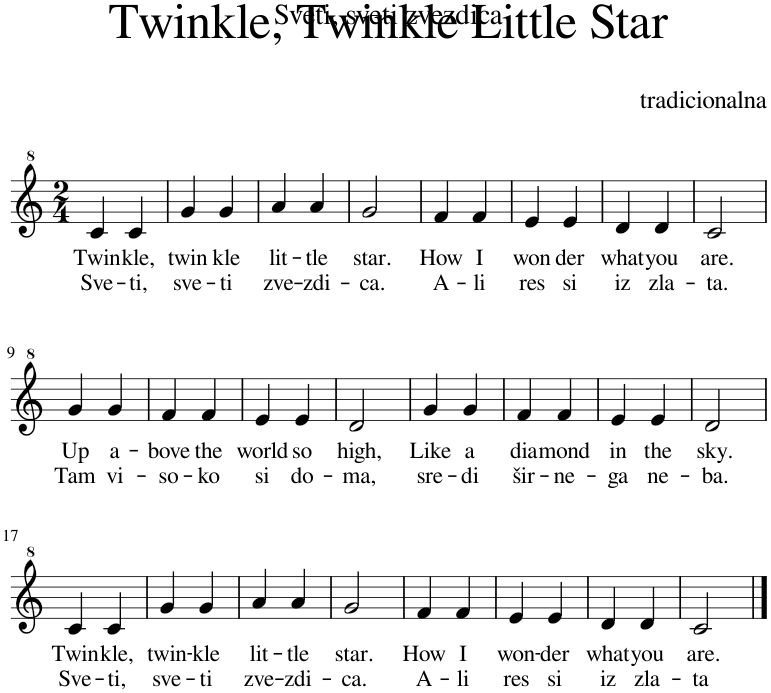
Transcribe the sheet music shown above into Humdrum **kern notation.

**kern	**text	**text
*part1	*part1	*part1
*staff1	*staff1	*staff1
*I"Xylophone	*	*
*I'Xyl.	*	*
*clefG^2	*	*
*k[]	*	*
*M2/4	*	*
=1	=1	=1
!	!LO:LY:b	!LO:LY:b
4cc/	Twin-	Sve-
!	!LO:LY:b	!LO:LY:b
4cc/	-kle,	-ti,
=2	=2	=2
!	!LO:LY:b	!LO:LY:b
4gg/	twin-	sve-
!	!LO:LY:b	!LO:LY:b
4gg/	-kle	-ti
=3	=3	=3
!	!LO:LY:b	!LO:LY:b
4aa/	lit-	zve-
!	!LO:LY:b	!LO:LY:b
4aa/	-tle	-zdi-
=4	=4	=4
!	!LO:LY:b	!LO:LY:b
2gg/	star.	-ca.
=5	=5	=5
!	!LO:LY:b	!LO:LY:b
4ff/	How	A-
!	!LO:LY:b	!LO:LY:b
4ff/	I	-li
=6	=6	=6
!	!LO:LY:b	!LO:LY:b
4ee/	won-	res
!	!LO:LY:b	!LO:LY:b
4ee/	-der	si
=7	=7	=7
!	!LO:LY:b	!LO:LY:b
4dd/	what	iz
!	!LO:LY:b	!LO:LY:b
4dd/	you	zla-
=8	=8	=8
!	!LO:LY:b	!LO:LY:b
2cc/	are.	-ta.
!!LO:LB:g=z
=9	=9	=9
!	!LO:LY:b	!LO:LY:b
4gg/	Up	Tam
!	!LO:LY:b	!LO:LY:b
4gg/	a-	vi-
=10	=10	=10
!	!LO:LY:b	!LO:LY:b
4ff/	-bove	-so-
!	!LO:LY:b	!LO:LY:b
4ff/	the	-ko
=11	=11	=11
!	!LO:LY:b	!LO:LY:b
4ee/	world	si
!	!LO:LY:b	!LO:LY:b
4ee/	so	do-
=12	=12	=12
!	!LO:LY:b	!LO:LY:b
2dd/	high,	-ma,
=13	=13	=13
!	!LO:LY:b	!LO:LY:b
4gg/	Like	sre-
!	!LO:LY:b	!LO:LY:b
4gg/	a	-di
=14	=14	=14
!	!LO:LY:b	!LO:LY:b
4ff/	dia-	šir-
!	!LO:LY:b	!LO:LY:b
4ff/	-mond	-ne-
=15	=15	=15
!	!LO:LY:b	!LO:LY:b
4ee/	in	-ga
!	!LO:LY:b	!LO:LY:b
4ee/	the	ne-
=16	=16	=16
!	!LO:LY:b	!LO:LY:b
2dd/	sky.	-ba.
!!LO:LB:g=z
=17	=17	=17
!	!LO:LY:b	!LO:LY:b
4cc/	Twin-	Sve-
!	!LO:LY:b	!LO:LY:b
4cc/	-kle,	-ti,
=18	=18	=18
!	!LO:LY:b	!LO:LY:b
4gg/	twin-	sve-
!	!LO:LY:b	!LO:LY:b
4gg/	-kle	-ti
=19	=19	=19
!	!LO:LY:b	!LO:LY:b
4aa/	lit-	zve-
!	!LO:LY:b	!LO:LY:b
4aa/	-tle	-zdi-
=20	=20	=20
!	!LO:LY:b	!LO:LY:b
2gg/	star.	-ca.
=21	=21	=21
!	!LO:LY:b	!LO:LY:b
4ff/	How	A-
!	!LO:LY:b	!LO:LY:b
4ff/	I	-li
=22	=22	=22
!	!LO:LY:b	!LO:LY:b
4ee/	won-	res
!	!LO:LY:b	!LO:LY:b
4ee/	-der	si
=23	=23	=23
!	!LO:LY:b	!LO:LY:b
4dd/	what	iz
!	!LO:LY:b	!LO:LY:b
4dd/	you	zla-
=24	=24	=24
!	!LO:LY:b	!LO:LY:b
2cc/	are.	-ta
==	==	==
*-	*-	*-
